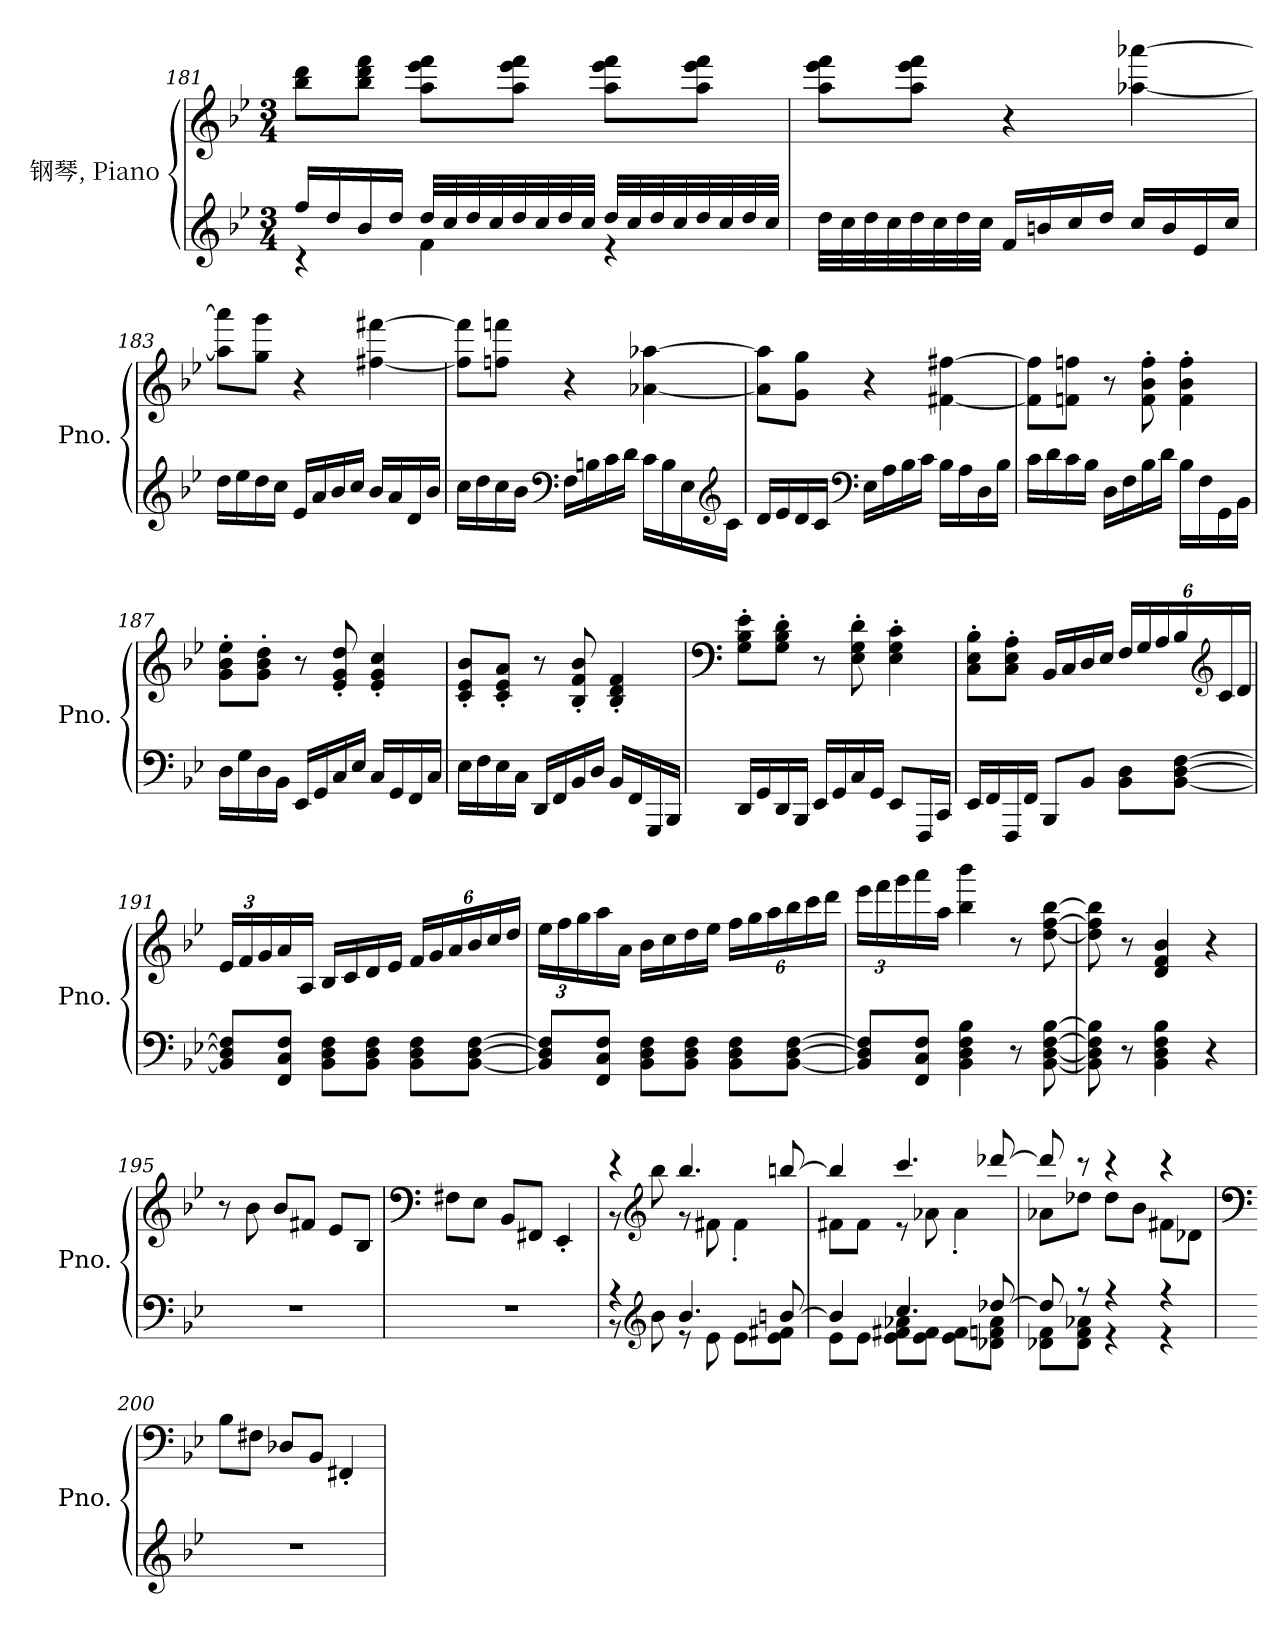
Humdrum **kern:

**kern	**kern
*part1	*part1
*staff2	*staff1
*I"钢琴, Piano	*
*I'Pno.	*
!!LO:LB:g=z
*clefG2	*clefG2
*k[b-e-]	*k[b-e-]
*M3/4	*M3/4
=181	=181
*^	*
16ff/LL	4r	8bb-\ 8ddd\L
16dd/	.	.
16b-/	.	8bb-\ 8ddd\ 8fff\J
16dd/JJ	.	.
32dd/LLL	4f\	8aa\ 8eee-\ 8fff\L
32cc/	.	.
32dd/	.	.
32cc/	.	.
32dd/	.	8aa\ 8eee-\ 8fff\J
32cc/	.	.
32dd/	.	.
32cc/JJJ	.	.
32dd/LLL	4r	8aa\ 8eee-\ 8fff\L
32cc/	.	.
32dd/	.	.
32cc/	.	.
32dd/	.	8aa\ 8eee-\ 8fff\J
32cc/	.	.
32dd/	.	.
32cc/JJJ	.	.
*v	*v	*
=182	=182
32dd\LLL	8aa\ 8eee-\ 8fff\L
32cc\	.
32dd\	.
32cc\	.
32dd\	8aa\ 8eee-\ 8fff\J
32cc\	.
32dd\	.
32cc\JJJ	.
16f/LL	4r
16bn/	.
16cc/	.
16dd/JJ	.
16cc/LL	[4aa-X\ [4aaa-X\
16b/	.
16e-/	.
16cc/JJ	.
!!LO:LB:g=z
=183	=183
16dd\LL	8aa-\] 8aaa-\]L
16ee-\	.
16dd\	8gg\ 8ggg\J
16cc\JJ	.
16e-/LL	4r
16a/	.
16b-/	.
16cc/JJ	.
16b-/LL	[4ff#X\ [4fff#X\
16a/	.
16d/	.
16b-/JJ	.
=184	=184
16cc\LL	8ff#\] 8fff#\]L
16dd\	.
16cc\	8ffn\ 8fffn\J
16b-\JJ	.
*clefF4	*
16F\LL	4r
16Bn\	.
16c\	.
16d\JJ	.
16c\LL	[4a-X\ [4aa-X\
16B\	.
16E-\	.
*clefG2	*
16c\JJ	.
=185	=185
16d/LL	8a-\] 8aa-\]L
16e-/	.
16d/	8g\ 8gg\J
16c/JJ	.
*clefF4	*
16E-\LL	4r
16A\	.
16B-\	.
16c\JJ	.
16B-\LL	[4f#X\ [4ff#X\
16A\	.
16D\	.
16B-\JJ	.
!!LO:LB:g=z
=186	=186
16c\LL	8f#\] 8ff#\]L
16d\	.
16c\	8fn\ 8ffn\J
16B-\JJ	.
16D\LL	8r
16F\	.
16B-\	8f\' 8b-\' 8ff\'
16d\JJ	.
16B-\LL	4f\' 4b-\' 4ff\'
16F\	.
16GG\	.
16BB-\JJ	.
=187	=187
16D\LL	8g\' 8b-\' 8ee-\'L
16G\	.
16D\	8g\' 8b-\' 8dd\'J
16BB-\JJ	.
16EE-/LL	8r
16GG/	.
16C/	8e-/' 8g/' 8dd/'
16E-/JJ	.
16C/LL	4e-/' 4g/' 4cc/'
16GG/	.
16FF/	.
16C/JJ	.
=188	=188
16E-\LL	8c/' 8e-/' 8b-/'L
16F\	.
16E-\	8c/' 8e-/' 8a/'J
16C\JJ	.
16DD/LL	8r
16FF/	.
16BB-/	8B-/' 8f/' 8b-/'
16D/JJ	.
16BB-/LL	4B-/' 4d/' 4f/'
16FF/	.
16GGG/	.
16BBB-/JJ	.
!!LO:LB:g=z
=189	=189
*	*clefF4
16DD/LL	8G\' 8B-\' 8e-\'L
16GG/	.
16DD/	8G\' 8B-\' 8d\'J
16BBB-/JJ	.
16EE-/LL	8r
16GG/	.
16C/	8E-\' 8G\' 8d\'
16GG/JJ	.
8EE-/L	4E-\' 4G\' 4c\'
16FFF/L	.
16CC/JJ	.
=190	=190
16EE-/LL	8C\' 8E-\' 8B-\'L
16FF/	.
16FFF/	8C\' 8E-\' 8A\'J
16FF/JJ	.
8BBB-/L	16BB-/LL
.	16C/
8BB-/J	16D/
.	16E-/JJ
*	*Xbrackettup
8BB-\ 8D\L	24F/LL
.	24G/
.	24A/
[8BB-\ [8D\ [8F\J	24B-/
*	*clefG2
.	24c/
.	24d/JJ
=191	=191
8BB-/] 8D/] 8F/]L	24e-/LL
.	24f/
.	24g/
8FF/ 8C/ 8F/J	16a/
.	16A/JJ
8BB-\ 8D\ 8F\L	16B-/LL
.	16c/
8BB-\ 8D\ 8F\J	16d/
.	16e-/JJ
8BB-\ 8D\ 8F\L	24f/LL
.	24g/
.	24a/
[8BB-\ [8D\ [8F\J	24b-/
.	24cc/
.	24dd/JJ
!!LO:LB:g=z
=192	=192
8BB-/] 8D/] 8F/]L	24ee-\LL
.	24ff\
.	24gg\
8FF/ 8C/ 8F/J	16aa\
.	16a\JJ
8BB-\ 8D\ 8F\L	16b-\LL
.	16cc\
8BB-\ 8D\ 8F\J	16dd\
.	16ee-\JJ
8BB-\ 8D\ 8F\L	24ff\LL
.	24gg\
.	24aa\
[8BB-\ [8D\ [8F\J	24bb-\
.	24ccc\
.	24ddd\JJ
=193	=193
8BB-/] 8D/] 8F/]L	24eee-\LL
.	24fff\
.	24ggg\
8FF/ 8C/ 8F/J	16aaa\
.	16aa\JJ
4BB-\ 4D\ 4F\ 4B-\	4bb-\ 4bbb-\
8r	8r
[8BB-\ [8D\ [8F\ [8B-\	[8dd\ [8ff\ [8bb-\
=194	=194
8BB-\] 8D\] 8F\] 8B-\]	8dd\] 8ff\] 8bb-\]
8r	8r
4BB-\ 4D\ 4F\ 4B-\	4d/ 4f/ 4b-/
4r	4r
=195	=195
2.r	8r
.	8b-\
.	8b-/L
.	8f#X/J
.	8e-/L
.	8B-/J
!!LO:PB:g=z
=196	=196
*	*clefF4
2.r	8F#X\L
.	8E-\J
.	8BB-/L
.	8FF#X/J
.	4EE-'/
=197	=197
*	*MM151
*^	*^
4r	8r	4r	8r
*clefG2	*	*clefG2	*
.	8b-\	.	8bb-\
4.b-/	8r	4.bb-/	8r
.	8e-\	.	8f#X\
.	8e-\L	.	4f#'\
[8bn/	8e-\ 8f#X\J	[8bbn/	.
=198	=198	=198	=198
4b/]	8e-\L	4bb/]	8f#X\L
.	8e-\J	.	8f#\J
4.cc/	8e-\ 8f#X\ 8a-X\L	4.ccc/	8r
.	8e-\ 8f#\J	.	8a-X\
.	8e-\ 8f#\L	.	4a-'\
[8dd-X/	8d-X\ 8fn\ 8a-\J	[8ddd-X/	.
=199	=199	=199	=199
8dd-/]	8d-X\ 8f\L	8ddd-/]	8a-X\L
8r	8d-\ 8f\ 8a-X\J	8r	8dd-X\J
4r	4r	4r	8dd-\L
.	.	.	8b-\J
4r	4r	4r	8f#X\L
.	.	.	8d-X\J
*v	*v	*	*
*	*v	*v
!!LO:LB:g=z
=200	=200
*	*clefF4
2.r	8B-\L
.	8F#X\J
.	8D-X/L
.	8BB-/J
.	4FF#X'/
=	=
*-	*-
